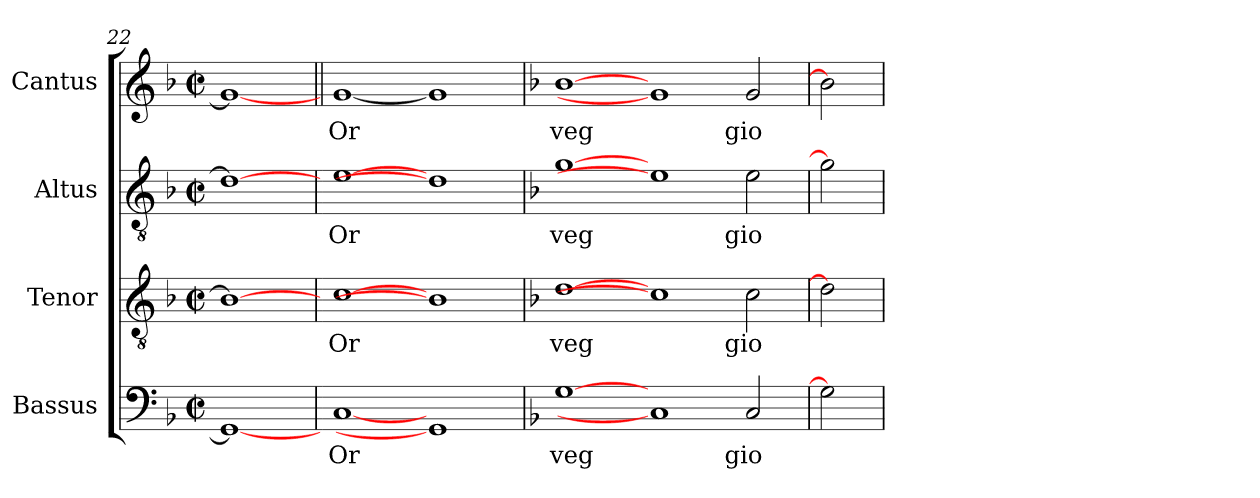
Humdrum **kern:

**kern	**text	**kern	**text	**kern	**text	**kern	**text
*part4	*part4	*part3	*part3	*part2	*part2	*part1	*part1
*staff4	*staff4	*staff3	*staff3	*staff2	*staff2	*staff1	*staff1
*I"Bassus	*	*I"Tenor	*	*I"Altus	*	*I"Cantus	*
*clefF4	*	*clefGv2	*	*clefGv2	*	*clefG2	*
*k[b-]	*	*k[b-]	*	*k[b-]	*	*k[b-]	*
*F:	*	*F:	*	*F:	*	*F:	*
*M2/2	*	*M2/2	*	*M2/2	*	*M2/2	*
*met(c|)	*	*met(c|)	*	*met(c|)	*	*met(c|)	*
=22	=22	=22	=22	=22	=22	=22	=22
1GG_	.	1Bn_	.	1d_	.	1g_	.
=23	=23||	=23	=23||	=23	=23||	=23||	=23||
!	!LO:LY:b:cj	!	!LO:LY:b:cj	!	!LO:LY:b:cj	!	!LO:LY:b:cj
[1C	Or	[1c	Or	[1e	Or	[1g	Or
1GG]	.	1B]	.	1d]	.	1g]	.
=24	=24	=24	=24	=24	=24	=24	=24
*	*	*	*	*k[b-]	*	*	*
*	*	*	*	*F:	*	*	*
!	!LO:LY:b:cj	!	!LO:LY:b:cj	!	!LO:LY:b:cj	!	!LO:LY:b:cj
[1G	veg	[1d	veg	[1g	veg	[1b-	veg
1C]	.	1c]	.	1e]	.	1g]	.
!	!LO:LY:b:cj	!	!LO:LY:b:cj	!	!LO:LY:b:cj	!	!LO:LY:b:cj
2C/	gio	2c\	gio	2e\	gio	2g/	gio
=25	=25	=25	=25	=25	=25	=25	=25
2G]	.	2d]	.	2g]	.	2b-]	.
=	=	=	=	=	=	=	=
*-	*-	*-	*-	*-	*-	*-	*-
